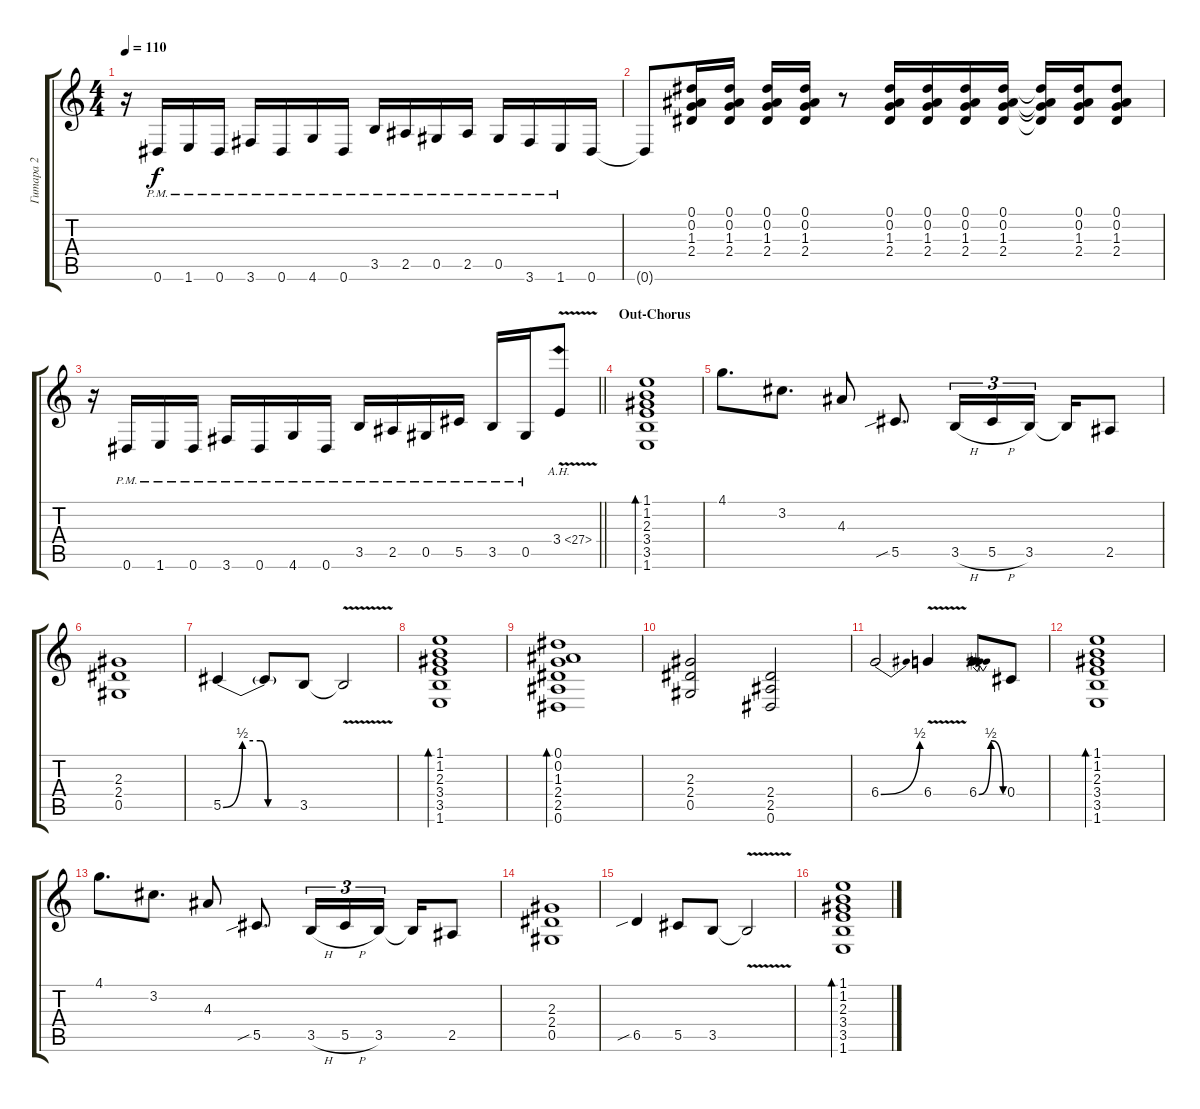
\track ("Гитара 2" "Гитара 2") {instrument distortionguitar}
\staff {score tabs}
\tuning (Eb4 Bb3 Gb3 Db3 Ab2 Eb2) {hide}
\ts (4 4)
\tempo 110
\clef g2
\ks c
r.16{dy f} 0.6{pm}.16 1.6{pm}.16 0.6{pm}.16 3.6{pm}.16 0.6{pm}.16 4.6{pm}.16 0.6{pm}.16 3.5{pm}.16 2.5{pm}.16 0.5{pm}.16 2.5{pm}.16 0.5{pm}.16 3.6{pm}.16 1.6{pm}.16 0.6.16 |
0.6{t}.8 (0.1 0.2 1.3 2.4).16 (0.1 0.2 1.3 2.4).16 (0.1 0.2 1.3 2.4).16 (0.1 0.2 1.3 2.4).16 r.8 (0.1 0.2 1.3 2.4).16 (0.1 0.2 1.3 2.4).16 (0.1 0.2 1.3 2.4).16 (0.1 0.2 1.3 2.4).16 (0.1{t} 0.2{t} 1.3{t} 2.4{t}).16 (0.1 0.2 1.3 2.4).16 (0.1 0.2 1.3 2.4).8 |
\barLineRight lightlight
r.16 0.6{pm}.16 1.6{pm}.16 0.6{pm}.16 3.6{pm}.16 0.6{pm}.16 4.6{pm}.16 0.6{pm}.16 3.5{pm}.16 2.5{pm}.16 0.5{pm}.16 5.5{pm}.16 3.5{pm}.16 0.5{pm}.16 3.4{ah 24 v}.8 |
\section ("" "Out-Chorus")
(1.1 1.2 2.3 3.4 3.5 1.6).1{bd 240} |
4.1.8{d} 3.2.8{d} 4.3.8 5.5{sib}.8{d} 3.5{h}.16{tu (3 2)} 5.5{h}.16{tu (3 2)} 3.5.16{tu (3 2) beam splitsecondary} 3.5{t}.16 2.5.8 |
(2.3 2.4 0.5).1 |
5.5{be (custom 0 0 15 2 29 2 35 0 60 0)}.4 5.5{t}.8 3.5.8 3.5{v t}.2 |
(1.1 1.2 2.3 3.4 3.5 1.6).1{bd 240} |
(0.1 0.2 1.3 2.4 2.5 0.6).1{bd 240} |
(2.3 2.4 0.5).2 (2.4 2.5 0.6).2 |
6.4{be (bend 0 0 60 2)}.2 6.4{v}.4 6.4{be (bendrelease 0 0 15 2 48 2 60 0)}.8 0.4.8 |
(1.1 1.2 2.3 3.4 3.5 1.6).1{bd 240} |
4.1.8{d} 3.2.8{d} 4.3.8 5.5{sib}.8{d} 3.5{h}.16{tu (3 2)} 5.5{h}.16{tu (3 2)} 3.5.16{tu (3 2) beam splitsecondary} 3.5{t}.16 2.5.8 |
(2.3 2.4 0.5).1 |
6.5{sib}.4 5.5.8 3.5.8 3.5{v t}.2 |
(1.1 1.2 2.3 3.4 3.5 1.6).1{bd 240}
